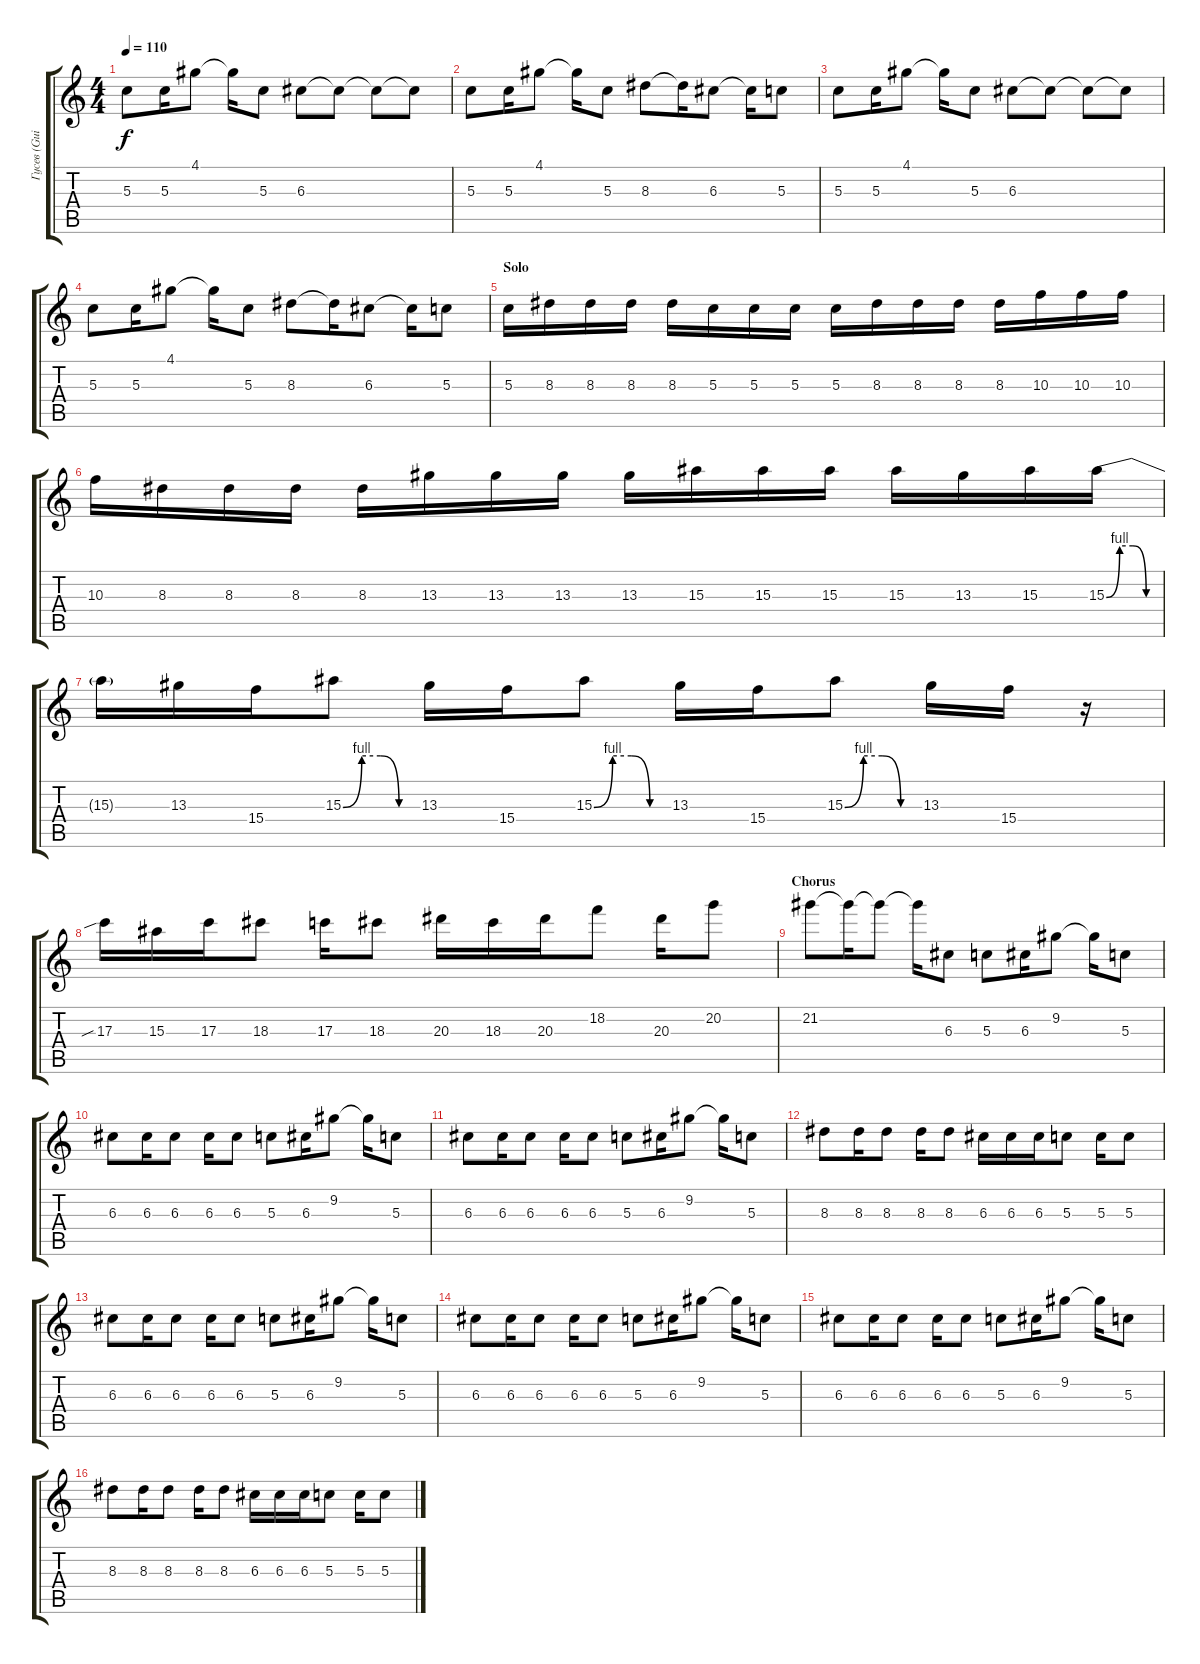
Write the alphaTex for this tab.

\track ("Гусев (Guitar 1)" "Гусев (Gui") {instrument distortionguitar}
\staff {score tabs}
\tuning (E4 B3 G3 D3 A2 E2) {hide}
\ts (4 4)
\tempo 110
\clef g2
\ks c
5.3.8{dy f volume 13} 5.3.16 4.1.8 4.1{t}.16 5.3.8 6.3.8 6.3{t}.8 6.3{t}.8 6.3{t}.8 |
5.3.8 5.3.16 4.1.8 4.1{t}.16 5.3.8 8.3.8 8.3{t}.16 6.3.8 6.3{t}.16 5.3.8 |
5.3.8 5.3.16 4.1.8 4.1{t}.16 5.3.8 6.3.8 6.3{t}.8 6.3{t}.8 6.3{t}.8 |
5.3.8 5.3.16 4.1.8 4.1{t}.16 5.3.8 8.3.8 8.3{t}.16 6.3.8 6.3{t}.16 5.3.8 |
\section ("" "Solo")
5.3.16 8.3.16 8.3.16 8.3.16 8.3.16 5.3.16 5.3.16 5.3.16 5.3.16 8.3.16 8.3.16 8.3.16 8.3.16 10.3.16 10.3.16 10.3.16 |
10.3.16 8.3.16 8.3.16 8.3.16 8.3.16 13.3.16 13.3.16 13.3.16 13.3.16 15.3.16 15.3.16 15.3.16 15.3.16 13.3.16 15.3.16 15.3{be (custom 0 0 15 4 30 4 45 0 60 0)}.16 |
15.3{t}.16 13.3.16 15.4.16 15.3{be (custom 0 0 15 4 30 4 45 0 60 0)}.8 13.3.16 15.4.16 15.3{be (custom 0 0 15 4 30 4 45 0 60 0)}.8 13.3.16 15.4.16 15.3{be (custom 0 0 15 4 30 4 45 0 60 0)}.8 13.3.16 15.4.16 r.16 |
17.3{sib}.16 15.3.16 17.3.16 18.3.8 17.3.16 18.3.8 20.3.16 18.3.16 20.3.16 18.2.8 20.3.16 20.2.8 |
\section ("" "Chorus")
21.2.8{instrument distortionguitar} 21.2{t}.16 21.2{t}.8 21.2{t}.16 6.3.8 5.3.8 6.3.16 9.2.8 9.2{t}.16 5.3.8 |
6.3.8 6.3.16 6.3.8 6.3.16 6.3.8 5.3.8 6.3.16 9.2.8 9.2{t}.16 5.3.8 |
6.3.8 6.3.16 6.3.8 6.3.16 6.3.8 5.3.8 6.3.16 9.2.8 9.2{t}.16 5.3.8 |
8.3.8 8.3.16 8.3.8 8.3.16 8.3.8 6.3.16 6.3.16 6.3.16 5.3.8 5.3.16 5.3.8 |
6.3.8 6.3.16 6.3.8 6.3.16 6.3.8 5.3.8 6.3.16 9.2.8 9.2{t}.16 5.3.8 |
6.3.8 6.3.16 6.3.8 6.3.16 6.3.8 5.3.8 6.3.16 9.2.8 9.2{t}.16 5.3.8 |
6.3.8 6.3.16 6.3.8 6.3.16 6.3.8 5.3.8 6.3.16 9.2.8 9.2{t}.16 5.3.8 |
8.3.8 8.3.16 8.3.8 8.3.16 8.3.8 6.3.16 6.3.16 6.3.16 5.3.8 5.3.16 5.3.8
